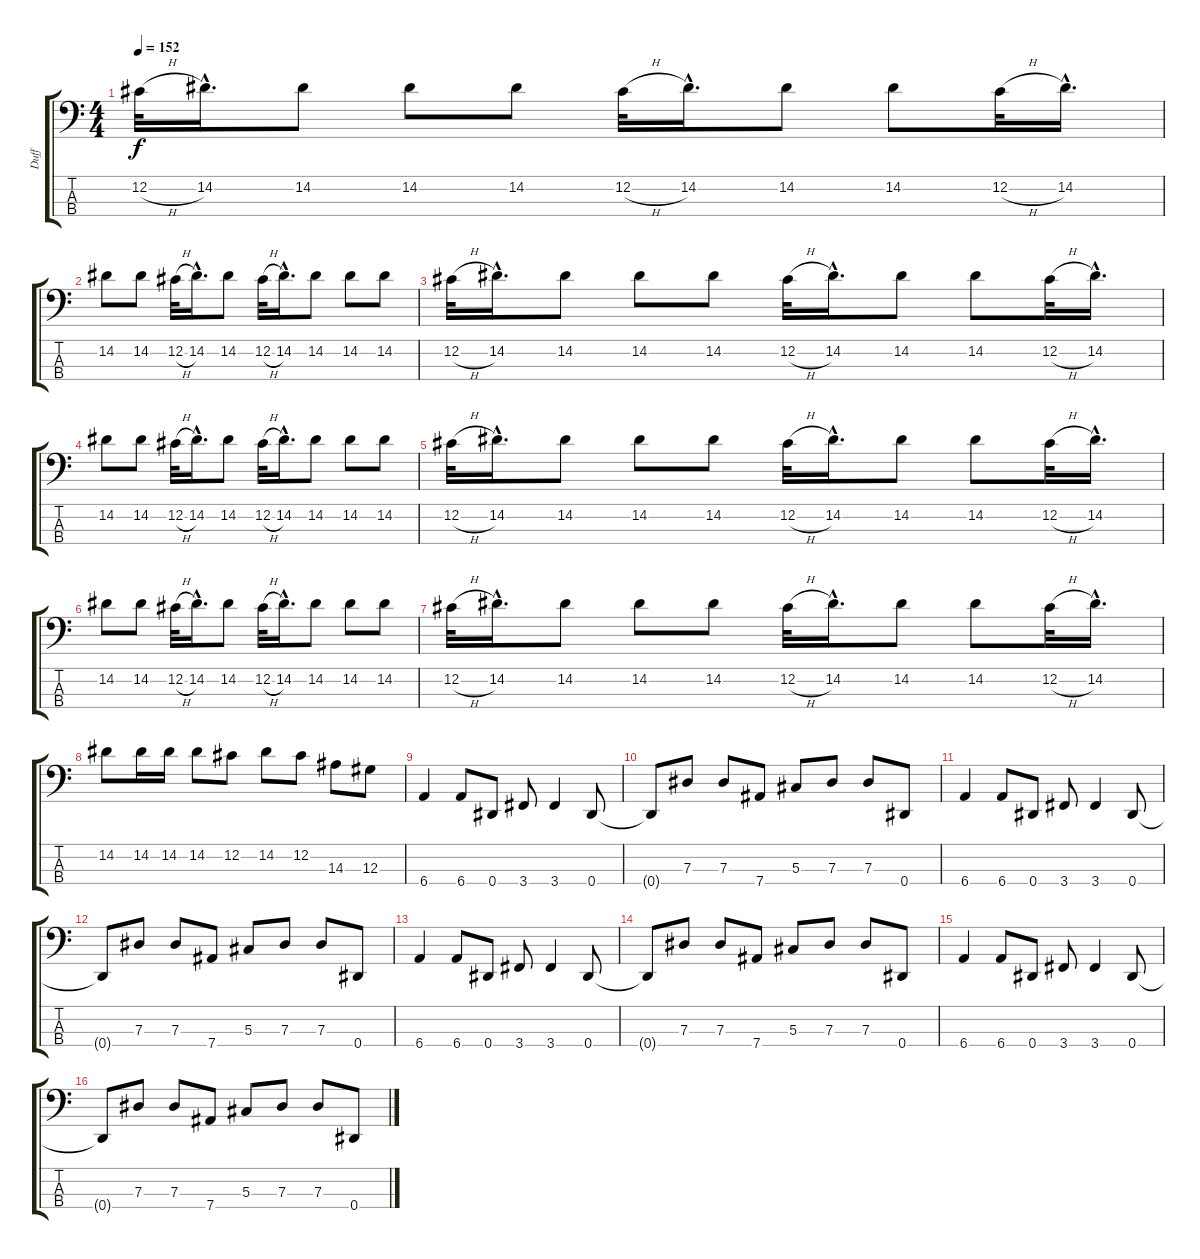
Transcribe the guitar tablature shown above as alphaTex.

\track ("Duff" "Duff") {instrument electricbasspick}
\staff {score tabs}
\tuning (Gb2 Db2 Ab1 Eb1) {hide}
\ts (4 4)
\tempo 152
\clef f4
\ks c
12.2{h}.32{dy f instrument electricbasspick} 14.2{hac}.16{d} 14.2.8 14.2.8 14.2.8 12.2{h}.32 14.2{hac}.16{d} 14.2.8 14.2.8 12.2{h}.32 14.2{hac}.16{d} |
14.2.8 14.2.8 12.2{h}.32 14.2{hac}.16{d} 14.2.8 12.2{h}.32 14.2{hac}.16{d} 14.2.8 14.2.8 14.2.8 |
12.2{h}.32 14.2{hac}.16{d} 14.2.8 14.2.8 14.2.8 12.2{h}.32 14.2{hac}.16{d} 14.2.8 14.2.8 12.2{h}.32 14.2{hac}.16{d} |
14.2.8 14.2.8 12.2{h}.32 14.2{hac}.16{d} 14.2.8 12.2{h}.32 14.2{hac}.16{d} 14.2.8 14.2.8 14.2.8 |
12.2{h}.32 14.2{hac}.16{d} 14.2.8 14.2.8 14.2.8 12.2{h}.32 14.2{hac}.16{d} 14.2.8 14.2.8 12.2{h}.32 14.2{hac}.16{d} |
14.2.8 14.2.8 12.2{h}.32 14.2{hac}.16{d} 14.2.8 12.2{h}.32 14.2{hac}.16{d} 14.2.8 14.2.8 14.2.8 |
12.2{h}.32 14.2{hac}.16{d} 14.2.8 14.2.8 14.2.8 12.2{h}.32 14.2{hac}.16{d} 14.2.8 14.2.8 12.2{h}.32 14.2{hac}.16{d} |
14.2.8 14.2.16 14.2.16 14.2.8 12.2.8 14.2.8 12.2.8 14.3.8 12.3.8 |
6.4.4 6.4.8 0.4.8 3.4.8 3.4.4 0.4.8 |
0.4{t}.8 7.3.8 7.3.8 7.4.8 5.3.8 7.3.8 7.3.8 0.4.8 |
6.4.4 6.4.8 0.4.8 3.4.8 3.4.4 0.4.8 |
0.4{t}.8 7.3.8 7.3.8 7.4.8 5.3.8 7.3.8 7.3.8 0.4.8 |
6.4.4 6.4.8 0.4.8 3.4.8 3.4.4 0.4.8 |
0.4{t}.8 7.3.8 7.3.8 7.4.8 5.3.8 7.3.8 7.3.8 0.4.8 |
6.4.4 6.4.8 0.4.8 3.4.8 3.4.4 0.4.8 |
0.4{t}.8 7.3.8 7.3.8 7.4.8 5.3.8 7.3.8 7.3.8 0.4.8
